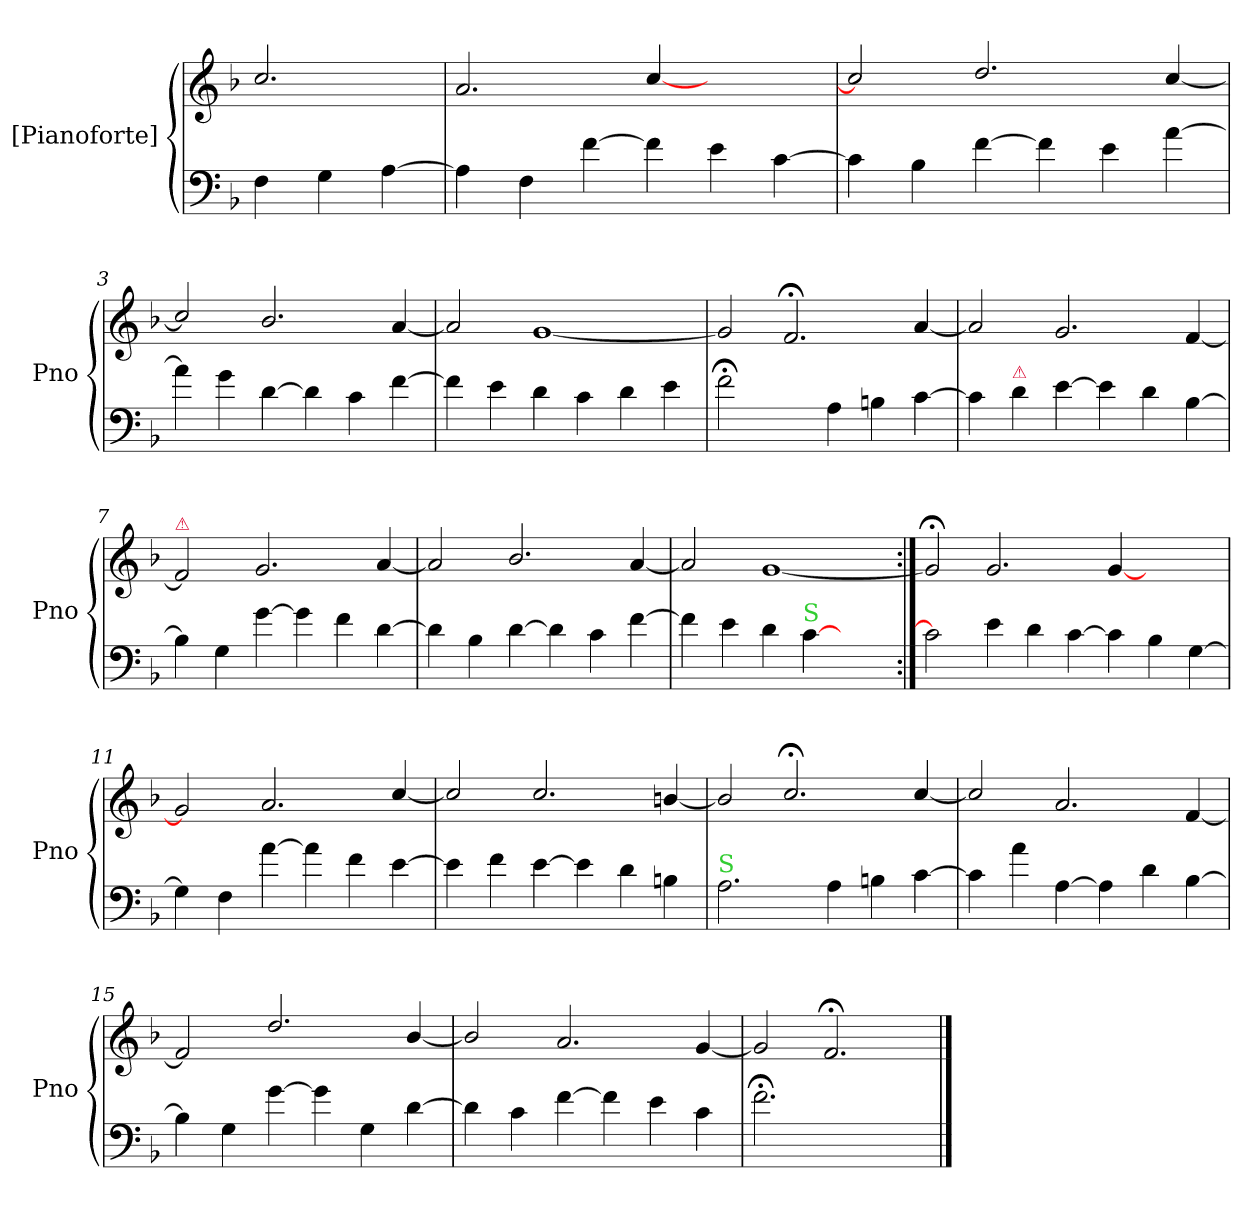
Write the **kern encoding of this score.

**kern	**kern
*part2	*part1
*staff2	*staff1
*I"[Pianoforte]	*I"[Pianoforte]
*I'Pno	*I'Pno
*clefF4	*clefG2
*k[b-]	*k[b-]
*F:	*F:
=	=
4F\	2.cc/
4G\	.
[4A\	.
=1	=1
4A\]	2.a/
4F\	.
[4f\	.
4f\]	[4cc/
4e\	2ryy
[4c\	.
=2	=2
4c\]	2cc/]
4B-\	.
[4f\	2.dd/
4f\]	.
4e\	.
[4a\	[4cc/
=3	=3
4a\]	2cc/]
4g\	.
[4d\	2.b-/
4d\]	.
4c\	.
[4f\	[4a/
=4	=4
4f\]	2a/]
4e\	.
4d\	[1g
4c\	.
4d\	.
4e\	.
=5	=5
!LO:N:vis=2	!
2.f;<\	2g]
.	2.f;</
4A\	.
4Bn\	.
[4c\	[4a/
=6	=6
4c\]	2a/]
!LO:TX:a:color=crimson:t=⚠	!
4d\	.
[4e\	2.g/
4e\]	.
4d\	.
[4B-\	[4f/
=7	=7
!	!LO:TX:a:color=crimson:t=⚠
4B-\]	2f/]
4G\	.
[4g\	2.g/
4g\]	.
4f\	.
[4d\	[4a/
=8	=8
4d\]	2a/]
4B-\	.
[4d\	2.b-/
4d\]	.
4c\	.
[4f\	[4a/
=9	=9
4f\]	2a/]
4e\	.
4d\	[1g
!LO:TX:a:color=limegreen:t=S	!
[4c\	.
2ryy	.
=10:|!	=10:|!
2c\]	2g;<]
4e\	2.g/
4d\	.
[4c\	.
4c\]	[4g/
4B-\	2ryy
[4G\	.
=11	=11
4G\]	2g/]
4F\	.
[4a\	2.a/
4a\]	.
4f\	.
[4e\	[4cc/
=12	=12
4e\]	2cc/]
4f\	.
[4e\	2.cc/
4e\]	.
4d\	.
4Bn\	[4bn/
=13	=13
!LO:TX:a:color=limegreen:t=S	!
2.A\	2b/]
.	2.cc;</
4A\	.
4Bn\	.
[4c\	[4cc/
=14	=14
4c\]	2cc/]
4a\	.
[4A\	2.a/
4A\]	.
4d\	.
[4B-\	[4f/
=15	=15
4B-\]	2f/]
4G\	.
[4g\	2.dd/
4g\]	.
4G\	.
[4d\	[4b-/
=16	=16
4d\]	2b-/]
4c\	.
[4f\	2.a/
4f\]	.
4e\	.
4c\	[4g/
=17	=17
2.f;<\	2g/]
.	2.f;</
2ryy	.
==	==
*-	*-
